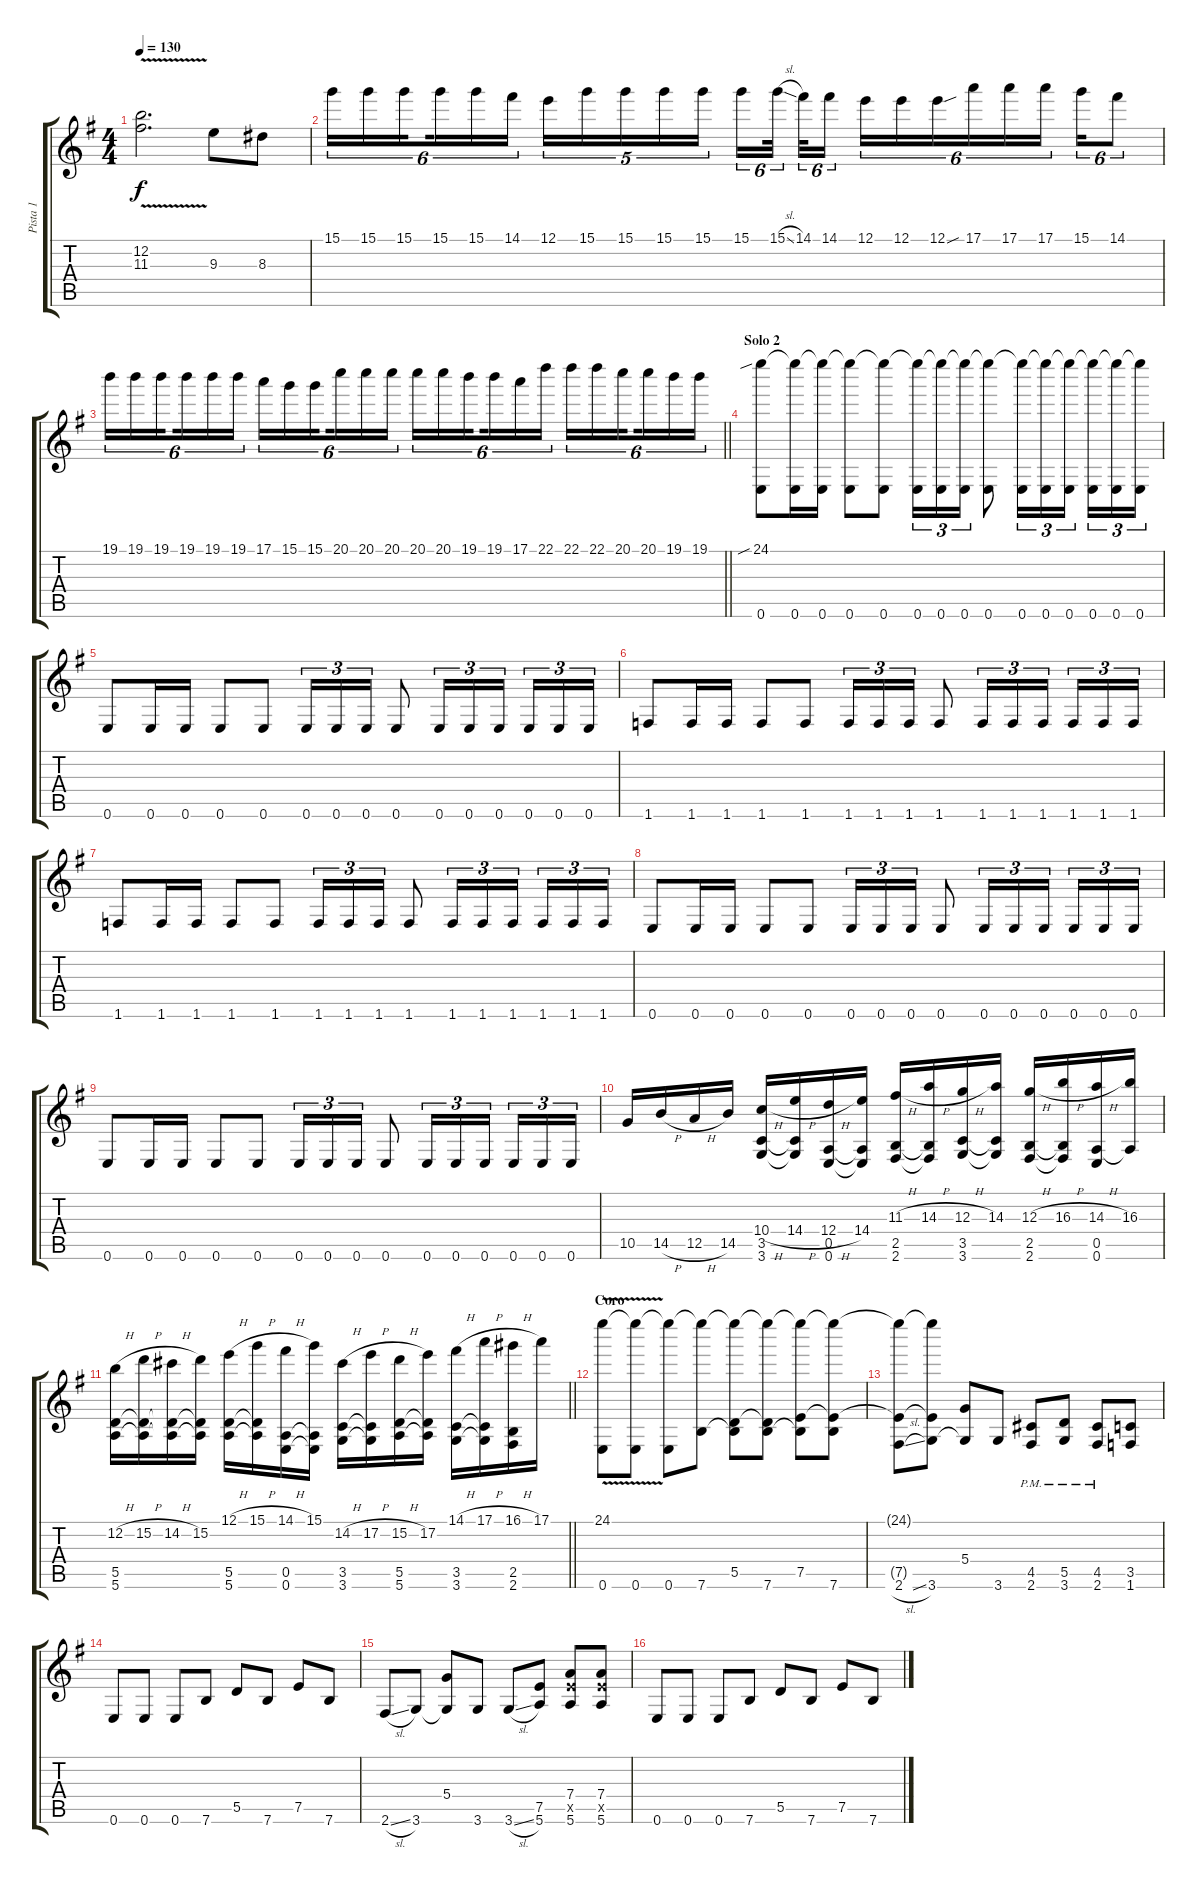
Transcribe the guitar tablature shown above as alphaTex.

\track ("Pista 1" "Pista 1") {instrument distortionguitar}
\staff {score tabs}
\tuning (E4 B3 G3 D3 A2 E2) {hide}
\ts (4 4)
\tempo 130
\clef g2
\ks g
(12.2{v} 11.3{v}).2{d dy f} 9.3.8 8.3.8 |
15.1.16{tu (6 4)} 15.1.16{tu (6 4)} 15.1.16{tu (6 4) beam splitsecondary} 15.1.16{tu (6 4)} 15.1.16{tu (6 4)} 14.1.16{tu (6 4)} 12.1.16{tu (5 4)} 15.1.16{tu (5 4)} 15.1.16{tu (5 4)} 15.1.16{tu (5 4)} 15.1.16{tu (5 4)} 15.1.16{tu (6 4)} 15.1{sl}.32{tu (6 4) beam splitsecondary} 14.1.32{tu (6 4)} 14.1.16{tu (6 4) beam splitsecondary} 12.1.16{tu (6 4)} 12.1.16{tu (6 4)} 12.1{sou}.16{tu (6 4)} 17.1.16{tu (6 4)} 17.1.16{tu (6 4)} 17.1.16{tu (6 4) beam splitsecondary} 15.1.16{tu (6 4)} 14.1.8{tu (6 4)} |
\barLineRight lightlight
19.1.16{tu (6 4)} 19.1.16{tu (6 4)} 19.1.16{tu (6 4) beam splitsecondary} 19.1.16{tu (6 4)} 19.1.16{tu (6 4)} 19.1.16{tu (6 4)} 17.1.16{tu (6 4)} 15.1.16{tu (6 4)} 15.1.16{tu (6 4) beam splitsecondary} 20.1.16{tu (6 4)} 20.1.16{tu (6 4)} 20.1.16{tu (6 4)} 20.1.16{tu (6 4)} 20.1.16{tu (6 4)} 19.1.16{tu (6 4) beam splitsecondary} 19.1.16{tu (6 4)} 17.1.16{tu (6 4)} 22.1.16{tu (6 4)} 22.1.16{tu (6 4)} 22.1.16{tu (6 4)} 20.1.16{tu (6 4) beam splitsecondary} 20.1.16{tu (6 4)} 19.1.16{tu (6 4)} 19.1.16{tu (6 4)} |
\section ("" "Solo 2")
(24.1{sib} 0.6).8 (24.1{t} 0.6).16 (24.1{t} 0.6).16 (24.1{t} 0.6).8 (24.1{t} 0.6).8 (24.1{t} 0.6).16{tu (3 2)} (24.1{t} 0.6).16{tu (3 2)} (24.1{t} 0.6).16{tu (3 2)} (24.1{t} 0.6).8 (24.1{t} 0.6).16{tu (3 2)} (24.1{t} 0.6).16{tu (3 2)} (24.1{t} 0.6).16{tu (3 2) beam splitsecondary} (24.1{t} 0.6).16{tu (3 2)} (24.1{t} 0.6).16{tu (3 2)} (24.1{t} 0.6).16{tu (3 2)} |
0.6.8 0.6.16 0.6.16 0.6.8 0.6.8 0.6.16{tu (3 2)} 0.6.16{tu (3 2)} 0.6.16{tu (3 2)} 0.6.8 0.6.16{tu (3 2)} 0.6.16{tu (3 2)} 0.6.16{tu (3 2) beam splitsecondary} 0.6.16{tu (3 2)} 0.6.16{tu (3 2)} 0.6.16{tu (3 2)} |
1.6.8 1.6.16 1.6.16 1.6.8 1.6.8 1.6.16{tu (3 2)} 1.6.16{tu (3 2)} 1.6.16{tu (3 2)} 1.6.8 1.6.16{tu (3 2)} 1.6.16{tu (3 2)} 1.6.16{tu (3 2) beam splitsecondary} 1.6.16{tu (3 2)} 1.6.16{tu (3 2)} 1.6.16{tu (3 2)} |
1.6.8 1.6.16 1.6.16 1.6.8 1.6.8 1.6.16{tu (3 2)} 1.6.16{tu (3 2)} 1.6.16{tu (3 2)} 1.6.8 1.6.16{tu (3 2)} 1.6.16{tu (3 2)} 1.6.16{tu (3 2) beam splitsecondary} 1.6.16{tu (3 2)} 1.6.16{tu (3 2)} 1.6.16{tu (3 2)} |
0.6.8 0.6.16 0.6.16 0.6.8 0.6.8 0.6.16{tu (3 2)} 0.6.16{tu (3 2)} 0.6.16{tu (3 2)} 0.6.8 0.6.16{tu (3 2)} 0.6.16{tu (3 2)} 0.6.16{tu (3 2) beam splitsecondary} 0.6.16{tu (3 2)} 0.6.16{tu (3 2)} 0.6.16{tu (3 2)} |
0.6.8 0.6.16 0.6.16 0.6.8 0.6.8 0.6.16{tu (3 2)} 0.6.16{tu (3 2)} 0.6.16{tu (3 2)} 0.6.8 0.6.16{tu (3 2)} 0.6.16{tu (3 2)} 0.6.16{tu (3 2) beam splitsecondary} 0.6.16{tu (3 2)} 0.6.16{tu (3 2)} 0.6.16{tu (3 2)} |
10.5.16 14.5{h}.16 12.5{h}.16 14.5.16 (10.4{h} 3.5 3.6).16 (14.4{h} 3.5{t} 3.6{t}).16 (12.4{h} 0.5 0.6).16 (14.4 0.5{t} 0.6{t}).16 (11.3{h} 2.5 2.6).16 (14.3{h} 2.5{t} 2.6{t}).16 (12.3{h} 3.5 3.6).16 (14.3 3.5{t} 3.6{t}).16 (12.3{h} 2.5 2.6).16 (16.3{h} 2.5{t} 2.6{t}).16 (14.3{h} 0.5 0.6).16 (16.3 0.5{t}).16 |
\barLineRight lightlight
(12.2{h} 5.5 5.6).16 (15.2{h} 5.5{t} 5.6{t}).16 (14.2{h} 5.5{t} 5.6{t}).16 (15.2 5.5{t} 5.6{t}).16 (12.1{h} 5.5 5.6).16 (15.1{h} 5.5{t} 5.6{t}).16 (14.1{h} 0.5 0.6).16 (15.1 0.5{t} 0.6{t}).16 (14.2{h} 3.5 3.6).16 (17.2{h} 3.5{t} 3.6{t}).16 (15.2{h} 5.5 5.6).16 (17.2 5.5{t} 5.6{t}).16 (14.1{h} 3.5 3.6).16 (17.1{h} 3.5{t} 3.6{t}).16 (16.1{h} 2.5 2.6).16 17.1.16 |
\section ("" "Coro")
(24.1{v} 0.6).8 (24.1{t} 0.6).8 (24.1{t} 0.6).8 (24.1{t} 7.6).8 (24.1{t} 5.5 7.6{t}).8 (24.1{t} 5.5{t} 7.6).8 (24.1{t} 7.5 7.6{t}).8 (24.1{t} 7.5{t} 7.6).8 |
(24.1{t} 7.5{t} 2.6{sl}).8 (24.1{t} 7.5{t} 3.6).8 (5.4 3.6{t}).8 3.6.8 (4.5{pm} 2.6{pm}).8 (5.5{pm} 3.6{pm}).8 (4.5{pm} 2.6{pm}).8 (3.5 1.6).8 |
0.6.8 0.6.8 0.6.8 7.6.8 5.5.8 7.6.8 7.5.8 7.6.8 |
2.6{sl}.8 3.6.8 (5.4 3.6{t}).8 3.6.8 3.6{sl}.8 (7.5 5.6).8 (7.4 7.5{x} 5.6).8 (7.4 7.5{x} 5.6).8 |
0.6.8 0.6.8 0.6.8 7.6.8 5.5.8 7.6.8 7.5.8 7.6.8
